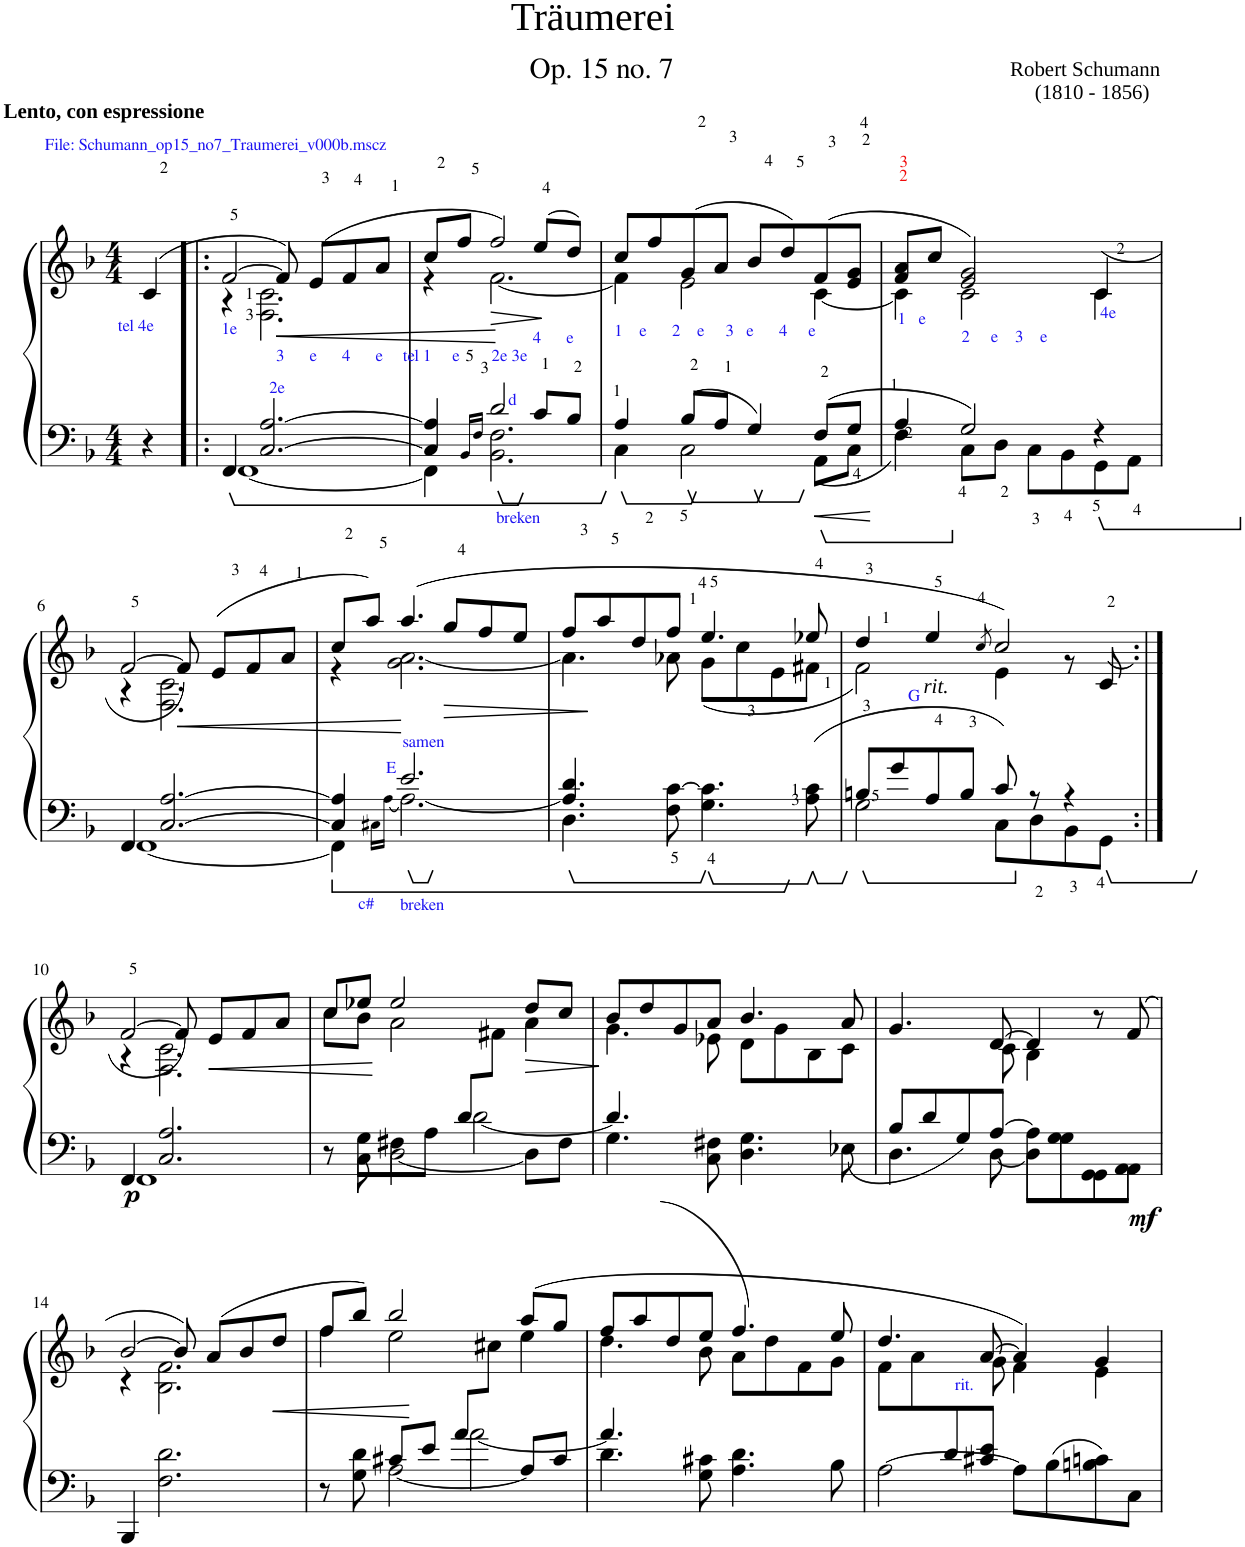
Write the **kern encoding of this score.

**kern	**kern	**dynam
*part1	*part1	*part1
*staff2	*staff1	*staff1/2
*I"Piano	*	*
*I'Pno	*	*
*clefF4	*clefG2	*
*k[b-]	*k[b-]	*
*M4/4	*M4/4	*
=1	=1	=1
!	!LO:TX:a:B:t=Lento, con espressione	!
!	!LO:TX:a:color=#1D13F1:t=File&colon; Schumann_op15_no7_Traumerei_v000b.mscz	!
!	!LO:TX:b:color=#1D13F1:t=tel 4e	!
4r	(4c/	.
=2!|:	=2!|:	=2!|:
*^	*^	*
!	!	!LO:TX:b:color=#1D13F1:t=1e	!	!
4FF/	[1FF	[2f/	4r	.
!LO:TX:a:color=#1D13F1:t=2e	!	!	!	!
[2.C/ [2.A/	.	.	2.F\ 2.c\	.
!	!	!LO:TX:b:color=#1D13F1:t=3      e      4      e	!	!
!	!	!	!	!LO:HP:b
.	.	8f/])	.	<
.	.	(8e/L	.	.
.	.	8f/	.	.
.	.	8a/J	.	.
*v	*v	*	*	*
*	*v	*v	*
.	.	[
=3	=3	=3
*^	*^	*
!	!	!LO:TX:b:color=#1D13F1:t=tel 1     e	!	!
4C/] 4A/]	4FF\]	8cc/L	4r	.
.	.	8ff/J	.	.
16qBB-/LL	.	.	.	.
16qF/JJ	.	.	.	.
!	!	!LO:TX:b:color=#1D13F1:t=2e 3e	!	!
!LO:TX:b:color=#1D13F1:t=breken	!	!	!	!
!LO:TX:a:color=#1D13F1:t=d	!	!	!	!
!	!	!	!	!LO:HP:b
2.BB-\ 2.F\	2d/	2ff/)	[2.f\	>
!	!	!LO:TX:b:color=#1D13F1:t=4      e	!	!
.	8c/L	(8ee/L	.	.
.	8B-/J	8dd/J)	.	.
*v	*v	*	*	*
*	*v	*v	*
.	.	]
=4	=4	=4
*^	*^	*
!	!	!LO:TX:b:color=#1D13F1:t=1    e      2    e     3   e      4     e	!	!
4A/	4C\	8cc/L	4f\]	.
.	.	8ff/	.	.
8B-/L	2C\	(8g/	2e\	.
8A/J	.	8a/J	.	.
4G/	.	8b-/L	.	.
.	.	8dd/)	.	.
8F/L	8AA\L	(8f/	[4c\	.
8G/J	8C\J	8e/ 8g/J	.	.
=5	=5	=5	=5	=5
!	!	!LO:TX:b:color=#1D13F1:t=1   e	!	!
4A/	4F\	8f/ 8a/L	4c\]	.
.	.	8cc/J	.	.
!	!	!LO:TX:b:color=#1D13F1:t=2     e    3    e	!	!
2G/	8C\L	2e/ 2g/)	2c\	.
.	8D<\J	.	.	.
.	8C<\L	.	.	.
.	8BB-<\	.	.	.
!	!	!LO:TX:b:color=#1D13F1:t=4e	!	!
4r	8GG\	4c/	(4c\	.
.	8AA<\J	.	.	.
!!LO:LB:g=z	!!
=6	=6	=6	=6	=6
4FF/	[1FF	[2f/	4r	.
[2.C/ [2.A/	.	.	2.F\ 2.c\	.
!	!	!	!	!LO:HP:b
.	.	8f/])	.	<
.	.	(8e/L	.	.
.	.	8f/	.	.
.	.	8a/J	.	.
*v	*v	*	*	*
*	*v	*v	*
.	.	[
=7	=7	=7
*^	*^	*
4C/] 4A/]	4FF\]	8cc/L	4r	.
.	.	8aa/J)	.	.
.	16qC#X\LL	.	.	.
.	[16qA\JJ	.	.	.
!	!	!LO:TX:b:color=#1D13F1:t=samen	!	!
!LO:TX:a:color=#1D13F1:t=E	!	!	!	!
!LO:TX:b:color=#1D13F1:t=breken	!	!	!	!
!LO:TX:b:color=#1D13F1:t=c#	!	!	!	!
2.e/	2.A\_	(4.aa/	2.g\ [2.a\	.
!	!	!	!	!LO:HP:b
.	.	8gg/L	.	>
.	.	8ff/	.	.
.	.	8ee/J	.	.
*v	*v	*	*	*
*	*v	*v	*
.	.	]
=8	=8	=8
*^	*^	*
4.D\	4.A/] 4.d/	8ff/L	4.a\]	.
.	.	8aa/	.	.
.	.	8dd/	.	.
8F\< [8c\<	2ryy	8ff/J	8a-X\	.
4.G\< 4.c\]<	.	4.ee/	(8g\L	.
.	.	.	8cc\	.
.	.	.	8e\	.
8A\ 8c\	8ryy	8ee-X/	8f#X\J	.
=9	=9	=9	=9	=9
8Bn/L	2G\	4dd/	2f\)	.
!LO:TX:a:color=#1D13F1:t=G	!	!	!	!
8g/	.	.	.	.
!	!	!	!	!LO:DY:b
8A/	.	4ee/	.	other-dynamics
8B/J	.	.	.	.
.	.	8qcc/	.	.
8c/	8C\L	2cc/)	4e\	.
8r	8D<\	.	.	.
4r	8BB-<\	.	8r	.
.	8GG\J	.	(8c/	.
!!LO:LB:g=z	!!
=10:|!	=10:|!	=10:|!	=10:|!	=10:|!
!	!	!	!	!LO:DY:b=2
4FF/	1FF	[2f/	4r	p
2.C/ 2.A/	.	.	2.F\ 2.c\	.
.	.	8f/])	.	.
!	!	!	!	!LO:HP:b
.	.	8e/L	.	<
.	.	8f/	.	.
.	.	8a/J	.	.
*v	*v	*	*	*
*	*v	*v	*
.	.	[
=11	=11	=11
*^	*^	*
*	*^	*	*^	*
8r	8ryy	2ryy	8cc/L	8cc\L	8ryy	.
*	*	*	*	*v	*v	*
8C\	8G\L	.	8ee-X/J	8b-\J	.
[2D\	8F#X\	.	2ee-/	2a\	.
.	8A\J	.	.	.	.
.	8d/L	[2d\	.	.	.
*	*	*	*	*^	*
.	4.ryy	.	.	.	8f#X\J	.
!	!	!	!	!	!	!LO:HP:b
8D\L]	.	.	8dd/L	4a\	4ryy	>
8F#\J	.	.	8cc/J	.	.	.
*v	*v	*v	*	*	*	*
*	*v	*v	*v	*
.	.	]
=12	=12	=12
*^	*^	*
4.G\	4.d/]	8b-/L	4.g\	.
.	.	8dd/	.	.
.	.	8g/	.	.
8C\ 8F#X\	2ryy	8a/J	8e-X\	.
4.D\ 4.G\	.	4.b-/	8d\L	.
.	.	.	8g\	.
.	.	.	8B-\	.
8E-X\	8ryy	8a/	(8c\J	.
=13	=13	=13	=13	=13
4.D\	8B-/L	4.g/	4.ryy	.
.	8d/	.	.	.
.	8G/)	.	.	.
[8D\	[8A/J	[8d/	8c\	.
8D\L]	8A\L]	4d/]	4B-\	.
8G\	8G\	.	.	.
8GG\	8GG\	8r	4ryy	.
!	!	!	!	!LO:DY:b=2
8AA\J	8AA\J	(8f/	.	mf
*v	*v	*	*	*
!!LO:LB:g=z	!!
=14	=14	=14	=14
4BBB-/	[2b-/	4r	.
2.F\ 2.d\	.	2.B-\ 2.f\	.
.	8b-/])	.	.
.	(8a/L	.	.
.	8b-/	.	.
!	!	!	!LO:HP:b
.	8dd/J	.	<
*	*v	*v	*
.	.	[
=15	=15	=15
*^	*^	*
*	*^	*	*^	*
8r	4ryy	2ryy	8ff/L	4ff\	8ryy	.
*	*	*	*	*v	*v	*
8G\ 8d\	.	.	8bb-/J)	.	.
[2A\	8c#X/L	.	2bb-/	2ee\	.
.	8e/J	.	.	.	.
.	8a/L	[2a\	.	.	.
*	*	*	*	*^	*
.	4.ryy	.	.	.	8cc#X\J	.
8A/L]	.	.	(8aa/L	4ee\	4ryy	.
8c#/J	.	.	8gg/J	.	.	.
*	*v	*v	*	*	*	*
*	*	*	*v	*v	*
=16	=16	=16	=16	=16
4.d\	4.a/]	8ff/L	4.dd\	.
.	.	8aa/	.	.
.	.	8dd/	.	.
8G\ 8c#X\	2ryy	8ee/J	8b-\	.
4.A\ 4.d\	.	(4.ff/	8a\L	.
.	.	.	8dd\	.
.	.	.	8f\	.
8B-\)	8ryy	8ee/	8g\J	.
=17	=17	=17	=17	=17
*	*	*	*^	*
4ryy	[2A\	4.dd/	4.ryy	8f\L	.
!	!	!	!	!LO:TX:b:color=#1D13F1:t=rit.	!
.	.	.	.	8a\	.
8d/	.	.	.	2.ryy	.
8c#X/ 8e/J	.	[8a/	8g\	.	.
2ryy	8A\L]	4a/])	4f\	.	.
.	8B-\	.	.	.	.
.	8Bn\ 8cn\	4g/	4e\	.	.
.	8C\J	.	.	.	.
*v	*v	*	*	*	*
*	*v	*v	*v	*
=	=	=
*-	*-	*-
